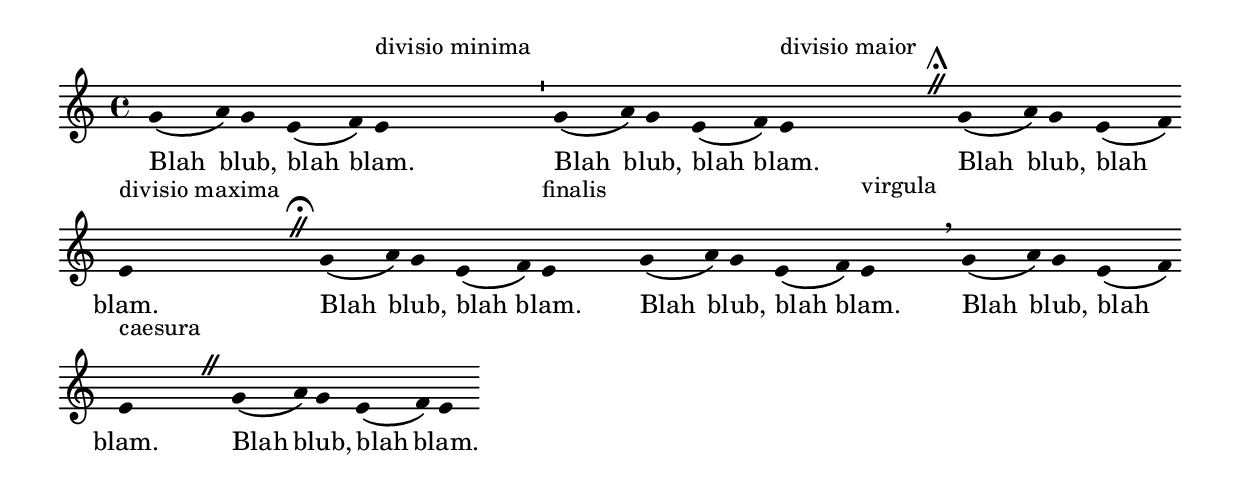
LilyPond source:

% possible rename to ancient- or gregorian- ?
\header {
    texidoc = "@cindex Divisiones
Divisiones are gregorian variants of breathing signs.
Choices are @code{divisioMinima}, @code{divisioMaior}
@code{divisioMaxima} and @code{finalis}, @code{virgula} and
@code{caesura}.
" }

\version "2.1.21"

\include "gregorian-init.ly"

\score {
 <<
	\context Voice \notes \transpose c c' {
	    \property Score.timing = ##f
	    \property Score.barAlways = ##t
	    \property Voice.TextScript \set #'padding = #3
	    \property Staff.BarLine \override #'transparent = ##t
	    \property Voice.Stem \override #'transparent = ##t
            g4( a) g e( f) e
            ^\markup { "divisio minima" }
	    \divisioMinima
            g4( a) g e( f) e
            ^\markup { "divisio maior" }
	    \divisioMaior
            g4( a) g e( f) e
            ^\markup { "divisio maxima" }
	    \divisioMaxima
            g4( a) g e( f) e
            ^\markup { "finalis" }
	    \finalis
            g4( a) g e( f) e

            ^\markup { "virgula" }
	    \virgula
            g4( a) g e( f) e
            ^\markup { "caesura" }
	    \caesura
            g4( a) g e( f) e
	}
	\lyricsto "" \new  Lyrics \lyrics {
	    Blah blub, blah blam.
	    Blah blub, blah blam.
	    Blah blub, blah blam.
	    Blah blub, blah blam.
	    Blah blub, blah blam.
	    Blah blub, blah blam.
	    Blah blub, blah blam.
	}
    >>
}
